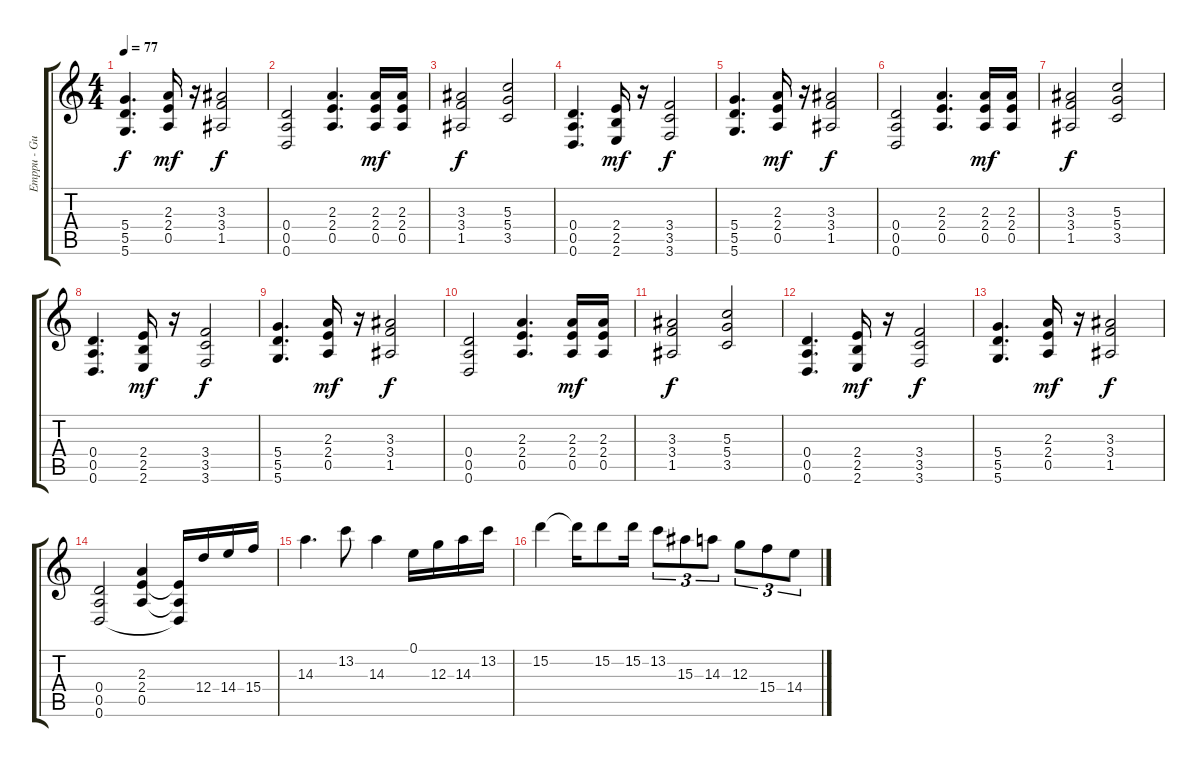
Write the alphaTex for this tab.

\track ("Emppu - Guitar" "Emppu - Gu") {instrument distortionguitar}
\staff {score tabs}
\tuning (E4 B3 G3 D3 A2 D2) {hide}
\ts (4 4)
\tempo 77
\clef g2
\ks c
(5.4 5.5 5.6).4{d dy f} (2.3 2.4 0.5).16{dy mf} r.16 (3.3 3.4 1.5).2{dy f} |
(0.4 0.5 0.6).2 (2.3 2.4 0.5).4{d} (2.3 2.4 0.5).16{dy mf} (2.3 2.4 0.5).16 |
(3.3 3.4 1.5).2{dy f} (5.3 5.4 3.5).2 |
(0.4 0.5 0.6).4{d} (2.4 2.5 2.6).16{dy mf} r.16 (3.4 3.5 3.6).2{dy f} |
(5.4 5.5 5.6).4{d} (2.3 2.4 0.5).16{dy mf} r.16 (3.3 3.4 1.5).2{dy f} |
(0.4 0.5 0.6).2 (2.3 2.4 0.5).4{d} (2.3 2.4 0.5).16{dy mf} (2.3 2.4 0.5).16 |
(3.3 3.4 1.5).2{dy f} (5.3 5.4 3.5).2 |
(0.4 0.5 0.6).4{d} (2.4 2.5 2.6).16{dy mf} r.16 (3.4 3.5 3.6).2{dy f} |
(5.4 5.5 5.6).4{d} (2.3 2.4 0.5).16{dy mf} r.16 (3.3 3.4 1.5).2{dy f} |
(0.4 0.5 0.6).2 (2.3 2.4 0.5).4{d} (2.3 2.4 0.5).16{dy mf} (2.3 2.4 0.5).16 |
(3.3 3.4 1.5).2{dy f} (5.3 5.4 3.5).2 |
(0.4 0.5 0.6).4{d} (2.4 2.5 2.6).16{dy mf} r.16 (3.4 3.5 3.6).2{dy f} |
(5.4 5.5 5.6).4{d} (2.3 2.4 0.5).16{dy mf} r.16 (3.3 3.4 1.5).2{dy f} |
(0.4 0.5 0.6).2 (2.3 2.4 0.5).4 (2.4{t} 0.5{t} 0.6{t}).16 12.4.16 14.4.16 15.4.16 |
14.3.4{d} 13.2.8 14.3.4 0.1.16 12.3.16 14.3.16 13.2.16 |
15.2.4 15.2{t}.16 15.2.8 15.2.16 13.2.8{tu (3 2)} 15.3.8{tu (3 2)} 14.3.8{tu (3 2)} 12.3.8{tu (3 2)} 15.4.8{tu (3 2)} 14.4.8{tu (3 2)}
